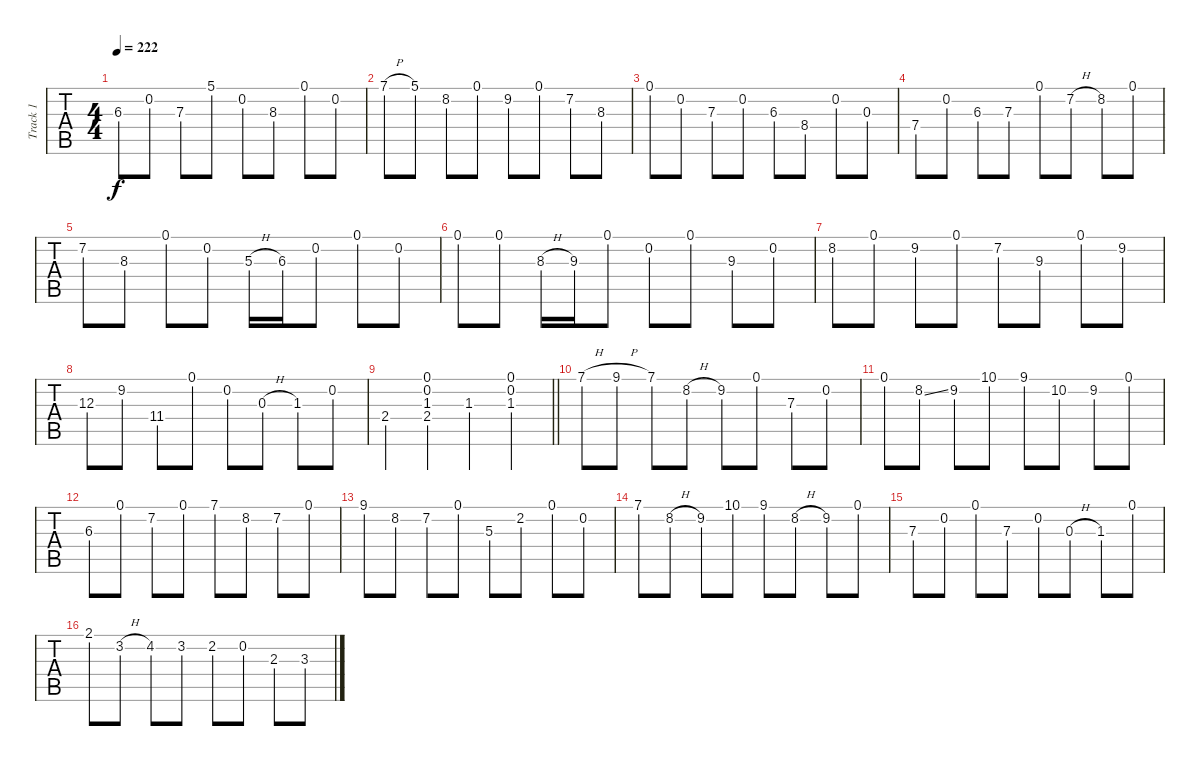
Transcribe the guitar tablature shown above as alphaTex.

\track ("Track 1" "Track 1") {instrument acousticguitarnylon}
\staff {tabs}
\tuning (E4 B3 G3 D3 A2 E2) {hide}
\ts (4 4)
\tempo 222
\clef g2
\ks c
6.3.8{dy f} 0.2.8 7.3.8 5.1.8 0.2.8 8.3.8 0.1.8 0.2.8 |
7.1{h}.8 5.1.8 8.2.8 0.1.8 9.2.8 0.1.8 7.2.8 8.3.8 |
0.1.8 0.2.8 7.3.8 0.2.8 6.3.8 8.4.8 0.2.8 0.3.8 |
7.4.8 0.2.8 6.3.8 7.3.8 0.1.8 7.2{h}.8 8.2.8 0.1.8 |
7.2.8 8.3.8 0.1.8 0.2.8 5.3{h}.16 6.3.16 0.2.8 0.1.8 0.2.8 |
0.1.8 0.1.8 8.3{h}.16 9.3.16 0.1.8 0.2.8 0.1.8 9.3.8 0.2.8 |
8.2.8 0.1.8 9.2.8 0.1.8 7.2.8 9.3.8 0.1.8 9.2.8 |
12.3.8 9.2.8 11.4.8 0.1.8 0.2.8 0.3{h}.8 1.3.8 0.2.8 |
\barLineRight lightlight
2.4.4 (0.1 0.2 1.3 2.4).4 1.3.4 (0.1 0.2 1.3).4 |
7.1{h}.8 9.1{h}.8 7.1.8 8.2{h}.8 9.2.8 0.1.8 7.3.8 0.2.8 |
0.1.8 8.2{ss}.8 9.2.8 10.1.8 9.1.8 10.2.8 9.2.8 0.1.8 |
6.3.8 0.1.8 7.2.8 0.1.8 7.1.8 8.2.8 7.2.8 0.1.8 |
9.1.8 8.2.8 7.2.8 0.1.8 5.3.8 2.2.8 0.1.8 0.2.8 |
7.1.8 8.2{h}.8 9.2.8 10.1.8 9.1.8 8.2{h}.8 9.2.8 0.1.8 |
7.3.8 0.2.8 0.1.8 7.3.8 0.2.8 0.3{h}.8 1.3.8 0.1.8 |
2.1.8 3.2{h}.8 4.2.8 3.2.8 2.2.8 0.2.8 2.3.8 3.3.8
